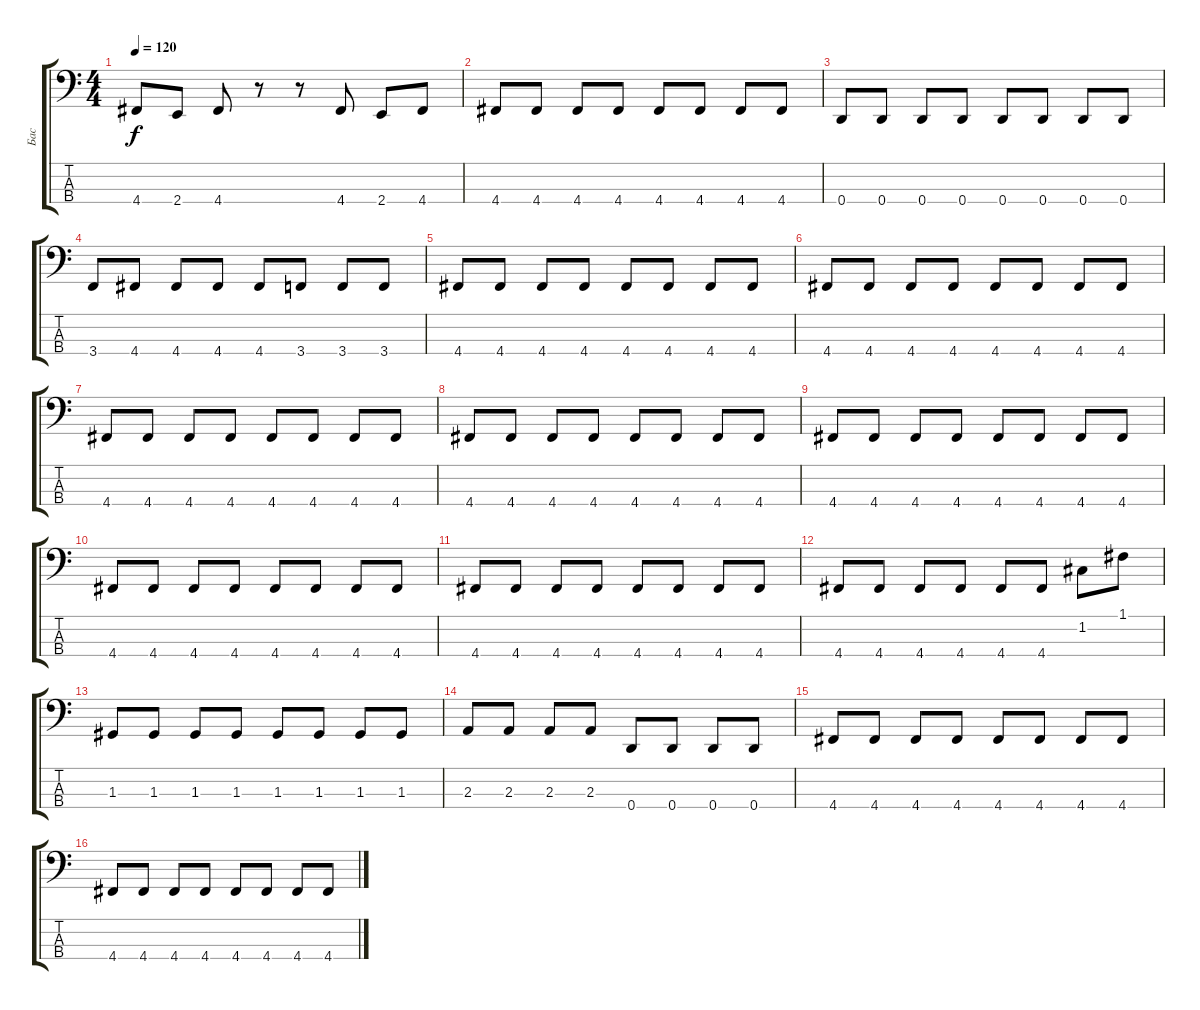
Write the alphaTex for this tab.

\track ("Бас" "Бас") {instrument electricbassfinger}
\staff {score tabs}
\tuning (F2 C2 G1 D1) {hide}
\ts (4 4)
\tempo 120
\clef f4
\ks c
4.4.8{dy f} 2.4.8 4.4.8 r.8 r.8 4.4.8 2.4.8 4.4.8 |
4.4.8 4.4.8 4.4.8 4.4.8 4.4.8 4.4.8 4.4.8 4.4.8 |
0.4.8 0.4.8 0.4.8 0.4.8 0.4.8 0.4.8 0.4.8 0.4.8 |
3.4.8 4.4.8 4.4.8 4.4.8 4.4.8 3.4.8 3.4.8 3.4.8 |
4.4.8 4.4.8 4.4.8 4.4.8 4.4.8 4.4.8 4.4.8 4.4.8 |
4.4.8 4.4.8 4.4.8 4.4.8 4.4.8 4.4.8 4.4.8 4.4.8 |
4.4.8 4.4.8 4.4.8 4.4.8 4.4.8 4.4.8 4.4.8 4.4.8 |
4.4.8 4.4.8 4.4.8 4.4.8 4.4.8 4.4.8 4.4.8 4.4.8 |
4.4.8 4.4.8 4.4.8 4.4.8 4.4.8 4.4.8 4.4.8 4.4.8 |
4.4.8 4.4.8 4.4.8 4.4.8 4.4.8 4.4.8 4.4.8 4.4.8 |
4.4.8 4.4.8 4.4.8 4.4.8 4.4.8 4.4.8 4.4.8 4.4.8 |
4.4.8 4.4.8 4.4.8 4.4.8 4.4.8 4.4.8 1.2.8 1.1.8 |
1.3.8 1.3.8 1.3.8 1.3.8 1.3.8 1.3.8 1.3.8 1.3.8 |
2.3.8 2.3.8 2.3.8 2.3.8 0.4.8 0.4.8 0.4.8 0.4.8 |
4.4.8 4.4.8 4.4.8 4.4.8 4.4.8 4.4.8 4.4.8 4.4.8 |
4.4.8 4.4.8 4.4.8 4.4.8 4.4.8 4.4.8 4.4.8 4.4.8
